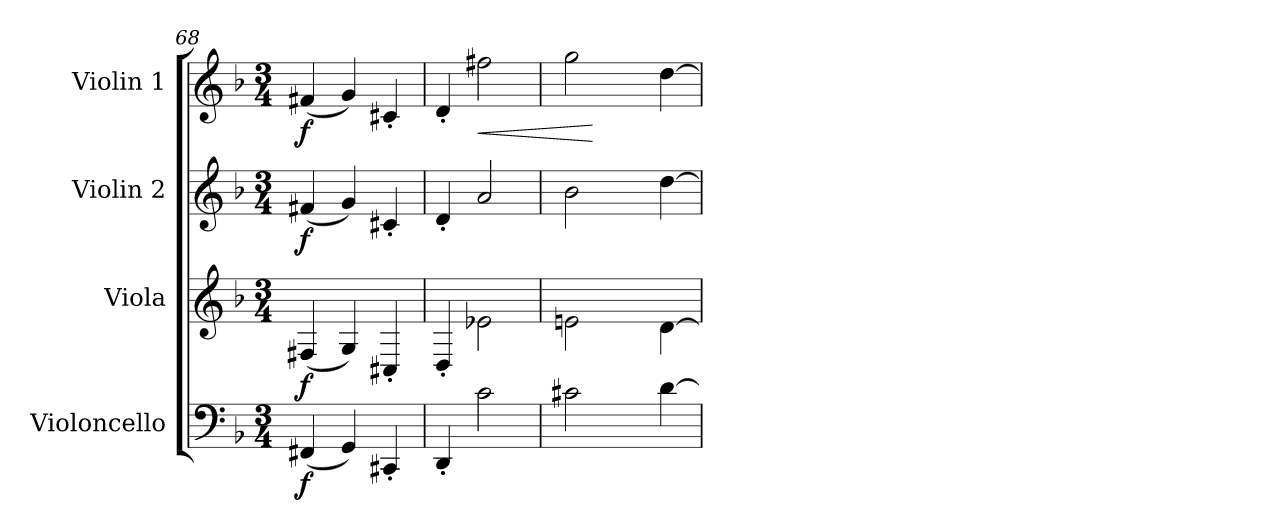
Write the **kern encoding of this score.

**kern	**dynam	**kern	**dynam	**kern	**dynam	**kern	**dynam
*part4	*part4	*part3	*part3	*part2	*part2	*part1	*part1
*staff4	*staff4	*staff3	*staff3	*staff2	*staff2	*staff1	*staff1
*I"Violoncello	*	*I"Viola	*	*I"Violin 2	*	*I"Violin 1	*
*I'Vc	*	*I'Vla	*	*I'Vln	*	*I'Vln	*
*clefF4	*	*clefG2	*	*clefG2	*	*clefG2	*
*k[b-]	*	*k[b-]	*	*k[b-]	*	*k[b-]	*
*M3/4	*	*M3/4	*	*M3/4	*	*M3/4	*
=68	=68	=68	=68	=68	=68	=68	=68
!	!LO:DY:b	!	!LO:DY:b	!	!LO:DY:b	!	!LO:DY:b
(4FF#X/	f	(4F#X/	f	(4f#X/	f	(4f#X/	f
4GG/)	.	4G/)	.	4g/)	.	4g/)	.
4CC#X'/	.	4C#X'/	.	4c#X'/	.	4c#X'/	.
!!LO:LB:g=z
=69	=69	=69	=69	=69	=69	=69	=69
4DD'/	.	4D'/	.	4d'/	.	4d'/	.
!	!	!	!	!	!	!	!LO:HP:b
2c\	.	2e-X\	.	2a/	.	2ff#X\	<
=70	=70	=70	=70	=70	=70	=70	=70
*^	*	*^	*	*^	*	*^	*
2c#X\	8ryy	.	2en\	8ryy	.	2b-\	8ryy	.	2gg\	8ryy	.
.	8ryy	.	.	8ryy	.	.	8ryy	.	.	8ryy	[
.	4ryy	.	.	4ryy	.	.	4ryy	.	.	4ryy	.
[4d\	4ryy	.	[4d\	4ryy	.	[4dd\	4ryy	.	[4dd\	4ryy	.
*v	*v	*	*	*	*	*v	*v	*	*v	*v	*
*	*	*v	*v	*	*	*	*	*
=	=	=	=	=	=	=	=
*-	*-	*-	*-	*-	*-	*-	*-
